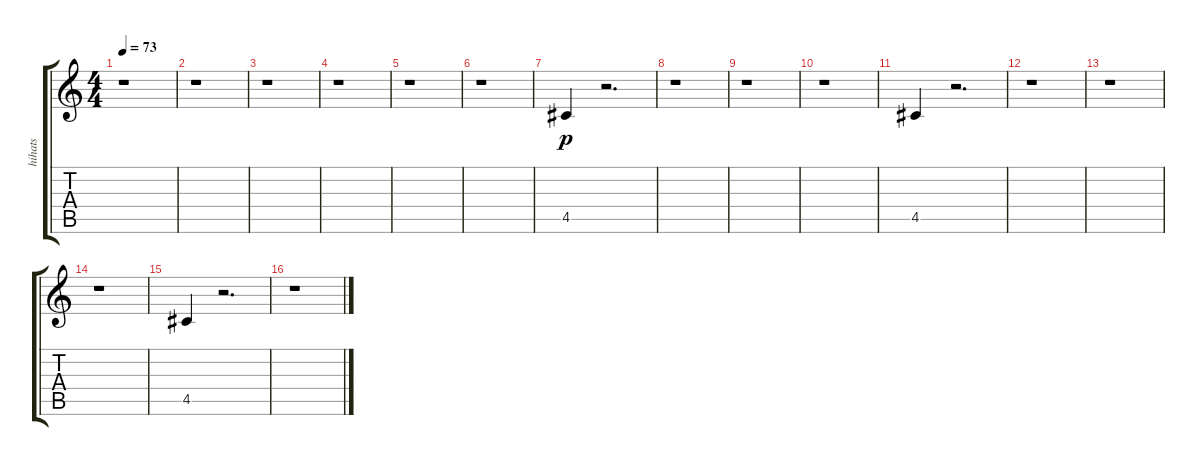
\track ("hihats" "hihats") {instrument distortionguitar}
\staff {score tabs}
\tuning (E4 B3 G3 D3 A2 E2) {hide}
\ts (4 4)
\tempo 73
\clef g2
\ks c
r.1{dy f} |
r.1 |
r.1 |
r.1 |
r.1 |
r.1 |
4.5.4{dy p} r.2{d} |
r.1 |
r.1 |
r.1 |
4.5.4 r.2{d} |
r.1 |
r.1 |
r.1 |
4.5.4 r.2{d} |
r.1
